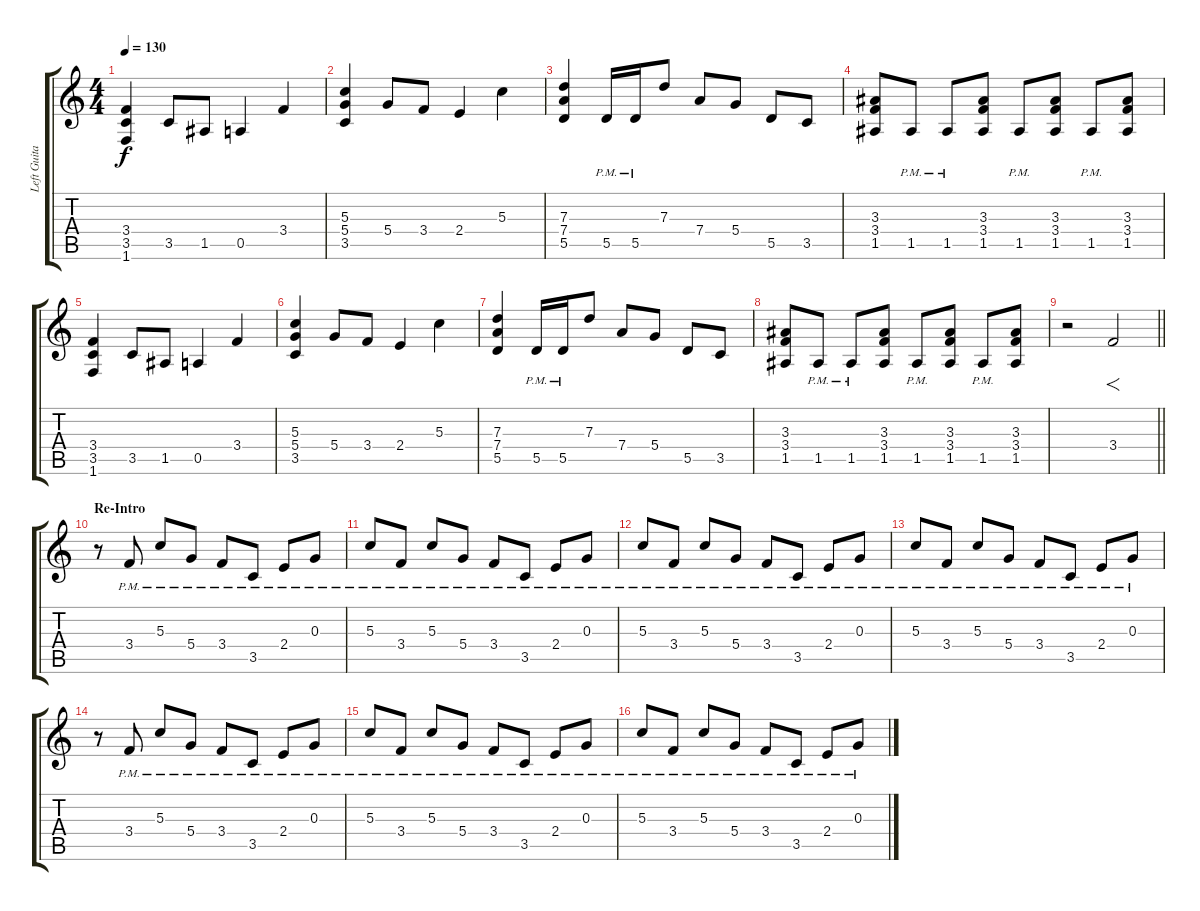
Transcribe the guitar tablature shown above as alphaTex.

\track ("Left Guitar" "Left Guita") {instrument overdrivenguitar}
\staff {score tabs}
\tuning (E4 B3 G3 D3 A2 E2) {hide}
\ts (4 4)
\tempo 130
\clef g2
\ks c
(3.4 3.5 1.6).4{dy f} 3.5.8 1.5.8 0.5.4 3.4.4 |
(5.3 5.4 3.5).4 5.4.8 3.4.8 2.4.4 5.3.4 |
(7.3 7.4 5.5).4 5.5{pm}.16 5.5{pm}.16 7.3.8 7.4.8 5.4.8 5.5.8 3.5.8 |
(3.3 3.4 1.5).8 1.5{pm}.8 1.5{pm}.8 (3.3 3.4 1.5).8 1.5{pm}.8 (3.3 3.4 1.5).8 1.5{pm}.8 (3.3 3.4 1.5).8 |
(3.4 3.5 1.6).4 3.5.8 1.5.8 0.5.4 3.4.4 |
(5.3 5.4 3.5).4 5.4.8 3.4.8 2.4.4 5.3.4 |
(7.3 7.4 5.5).4 5.5{pm}.16 5.5{pm}.16 7.3.8 7.4.8 5.4.8 5.5.8 3.5.8 |
(3.3 3.4 1.5).8 1.5{pm}.8 1.5{pm}.8 (3.3 3.4 1.5).8 1.5{pm}.8 (3.3 3.4 1.5).8 1.5{pm}.8 (3.3 3.4 1.5).8 |
\barLineRight lightlight
r.2 3.4.2{f} |
\section ("" "Re-Intro")
r.8 3.4{pm}.8 5.3{pm}.8 5.4{pm}.8 3.4{pm}.8 3.5{pm}.8 2.4{pm}.8 0.3{pm}.8 |
5.3{pm}.8 3.4{pm}.8 5.3{pm}.8 5.4{pm}.8 3.4{pm}.8 3.5{pm}.8 2.4{pm}.8 0.3{pm}.8 |
5.3{pm}.8 3.4{pm}.8 5.3{pm}.8 5.4{pm}.8 3.4{pm}.8 3.5{pm}.8 2.4{pm}.8 0.3{pm}.8 |
5.3{pm}.8 3.4{pm}.8 5.3{pm}.8 5.4{pm}.8 3.4{pm}.8 3.5{pm}.8 2.4{pm}.8 0.3{pm}.8 |
r.8 3.4{pm}.8 5.3{pm}.8 5.4{pm}.8 3.4{pm}.8 3.5{pm}.8 2.4{pm}.8 0.3{pm}.8 |
5.3{pm}.8 3.4{pm}.8 5.3{pm}.8 5.4{pm}.8 3.4{pm}.8 3.5{pm}.8 2.4{pm}.8 0.3{pm}.8 |
5.3{pm}.8 3.4{pm}.8 5.3{pm}.8 5.4{pm}.8 3.4{pm}.8 3.5{pm}.8 2.4{pm}.8 0.3{pm}.8
